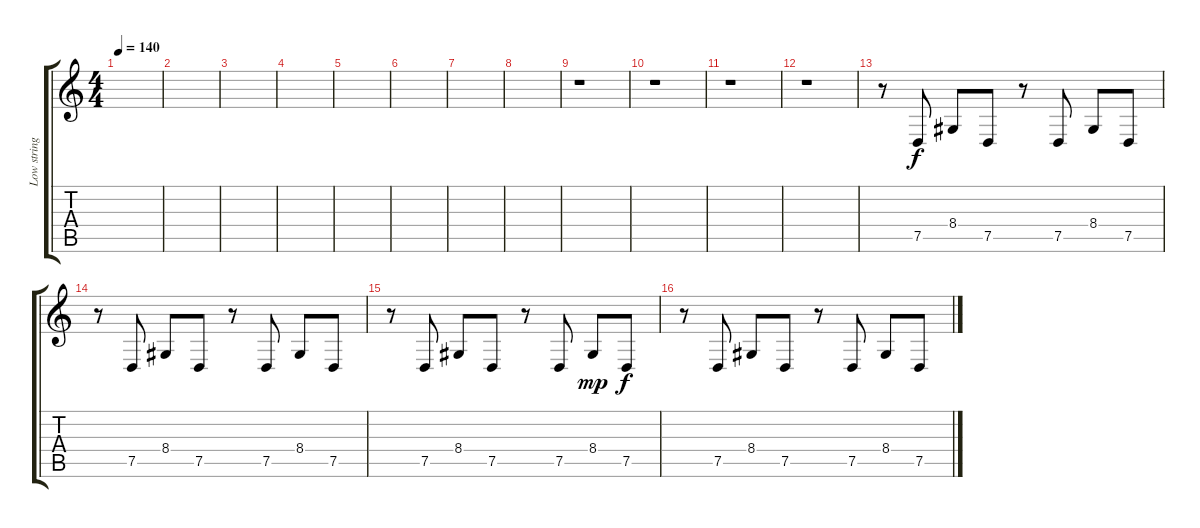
\track ("Low strings" "Low string") {instrument cello}
\staff {score tabs}
\tuning (D4 A3 F3 C3 G2 C2) {hide}
\ts (4 4)
\tempo 140
\clef g2
\ks c
|
|
|
|
|
|
|
|
r.1 |
r.1 |
r.1 |
r.1 |
r.8 7.5.8 8.4.8 7.5.8 r.8 7.5.8 8.4.8 7.5.8 |
r.8 7.5.8 8.4.8 7.5.8 r.8 7.5.8 8.4.8 7.5.8 |
r.8 7.5.8 8.4.8 7.5.8 r.8 7.5.8{dy f} 8.4.8{dy mp} 7.5.8{dy f} |
r.8 7.5.8 8.4.8 7.5.8 r.8 7.5.8 8.4.8 7.5.8
